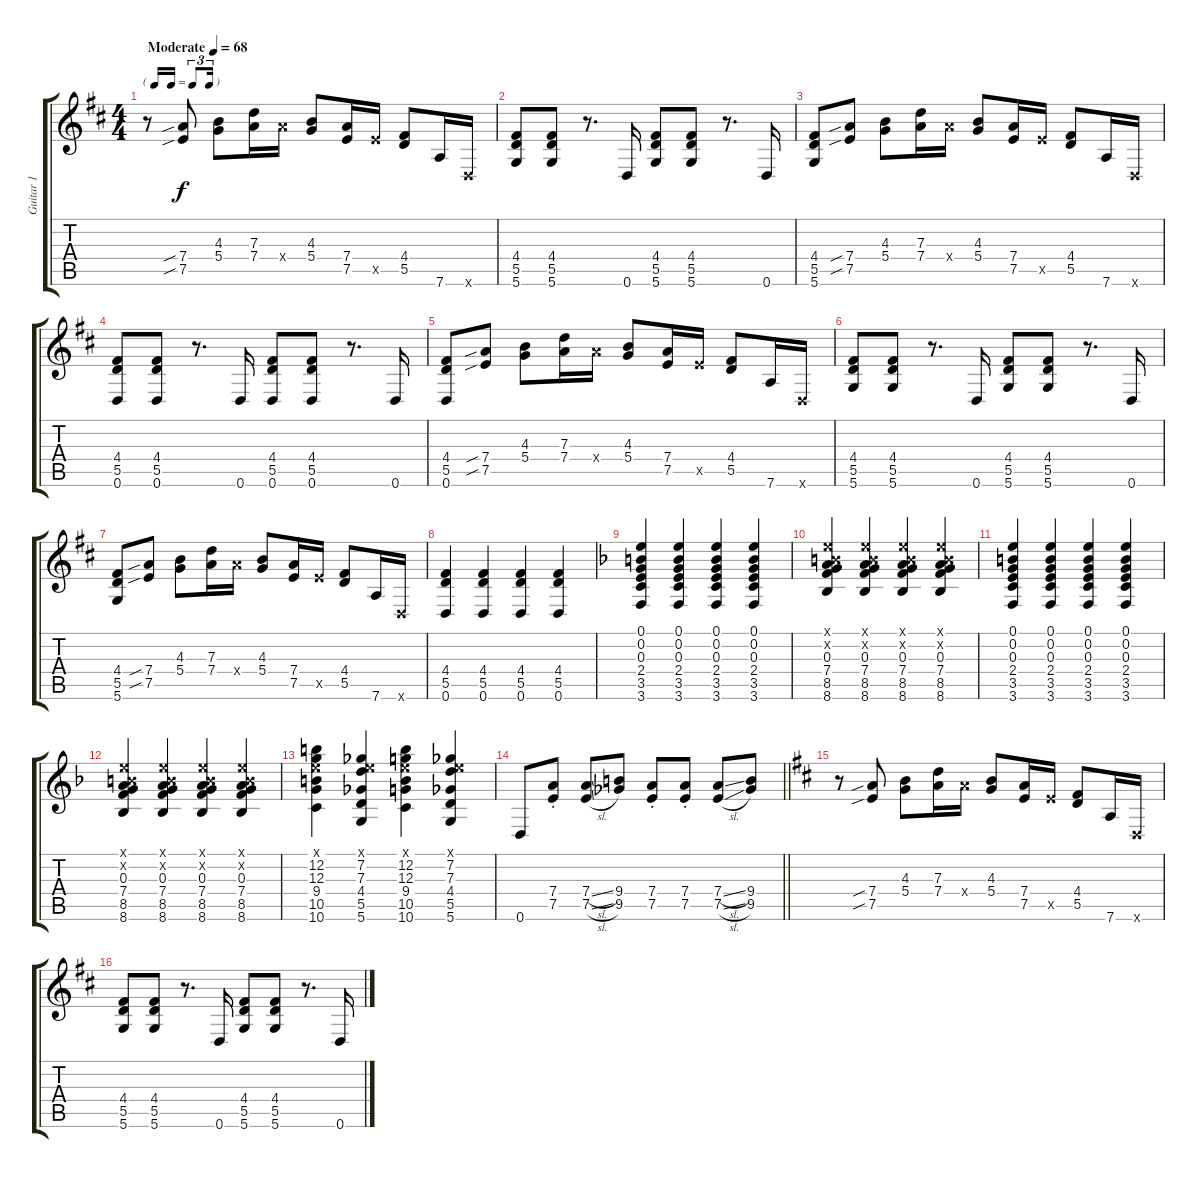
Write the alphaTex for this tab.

\track ("Guitar 1" "Guitar 1") {instrument electricguitarclean}
\staff {score tabs}
\tuning (E4 B3 G3 D3 A2 D2) {hide}
\ts (4 4)
\tf triplet16th
\tempo (68 "Moderate")
\clef g2
\ks d
r.8{dy f instrument electricguitarclean} (7.4{sib} 7.5{sib}).8 (4.3 5.4).8 (7.3 7.4).16 7.4{x}.16 (4.3 5.4).8 (7.4 7.5).16 7.5{x}.16 (4.4 5.5).8 7.6.16 0.6{x}.16 |
(4.4 5.5 5.6).8 (4.4 5.5 5.6).8 r.8{d} 0.6.16 (4.4 5.5 5.6).8 (4.4 5.5 5.6).8 r.8{d} 0.6.16 |
(4.4 5.5 5.6).8 (7.4{sib} 7.5{sib}).8 (4.3 5.4).8 (7.3 7.4).16 7.4{x}.16 (4.3 5.4).8 (7.4 7.5).16 7.5{x}.16 (4.4 5.5).8 7.6.16 0.6{x}.16 |
(4.4 5.5 0.6).8 (4.4 5.5 0.6).8 r.8{d} 0.6.16 (4.4 5.5 0.6).8 (4.4 5.5 0.6).8 r.8{d} 0.6.16 |
(4.4 5.5 0.6).8 (7.4{sib} 7.5{sib}).8 (4.3 5.4).8 (7.3 7.4).16 7.4{x}.16 (4.3 5.4).8 (7.4 7.5).16 7.5{x}.16 (4.4 5.5).8 7.6.16 0.6{x}.16 |
(4.4 5.5 5.6).8 (4.4 5.5 5.6).8 r.8{d} 0.6.16 (4.4 5.5 5.6).8 (4.4 5.5 5.6).8 r.8{d} 0.6.16 |
(4.4 5.5 5.6).8 (7.4{sib} 7.5{sib}).8 (4.3 5.4).8 (7.3 7.4).16 7.4{x}.16 (4.3 5.4).8 (7.4 7.5).16 7.5{x}.16 (4.4 5.5).8 7.6.16 0.6{x}.16 |
(4.4 5.5 0.6).4 (4.4 5.5 0.6).4 (4.4 5.5 0.6).4 (4.4 5.5 0.6).4 |
\ks f
(0.1 0.2 0.3 2.4 3.5 3.6).4 (0.1 0.2 0.3 2.4 3.5 3.6).4 (0.1 0.2 0.3 2.4 3.5 3.6).4 (0.1 0.2 0.3 2.4 3.5 3.6).4 |
(0.1{x} 0.2{x} 0.3 7.4 8.5 8.6).4 (0.1{x} 0.2{x} 0.3 7.4 8.5 8.6).4 (0.1{x} 0.2{x} 0.3 7.4 8.5 8.6).4 (0.1{x} 0.2{x} 0.3 7.4 8.5 8.6).4 |
(0.1 0.2 0.3 2.4 3.5 3.6).4 (0.1 0.2 0.3 2.4 3.5 3.6).4 (0.1 0.2 0.3 2.4 3.5 3.6).4 (0.1 0.2 0.3 2.4 3.5 3.6).4 |
(0.1{x} 0.2{x} 0.3 7.4 8.5 8.6).4 (0.1{x} 0.2{x} 0.3 7.4 8.5 8.6).4 (0.1{x} 0.2{x} 0.3 7.4 8.5 8.6).4 (0.1{x} 0.2{x} 0.3 7.4 8.5 8.6).4 |
(0.1{x} 12.2 12.3 9.4 10.5 10.6).4 (0.1{x} 7.2 7.3 4.4 5.5 5.6).4 (0.1{x} 12.2 12.3 9.4 10.5 10.6).4 (0.1{x} 7.2 7.3 4.4 5.5 5.6).4 |
\barLineRight lightlight
0.6.8 (7.4{st} 7.5{st}).8 (7.4{sl} 7.5{sl}).8 (9.4 9.5).8 (7.4{st} 7.5{st}).8 (7.4{st} 7.5{st}).8 (7.4{sl} 7.5{sl}).8 (9.4 9.5).8 |
\ks d
r.8 (7.4{sib} 7.5{sib}).8 (4.3 5.4).8 (7.3 7.4).16 7.4{x}.16 (4.3 5.4).8 (7.4 7.5).16 7.5{x}.16 (4.4 5.5).8 7.6.16 0.6{x}.16 |
(4.4 5.5 5.6).8 (4.4 5.5 5.6).8 r.8{d} 0.6.16 (4.4 5.5 5.6).8 (4.4 5.5 5.6).8 r.8{d} 0.6.16
